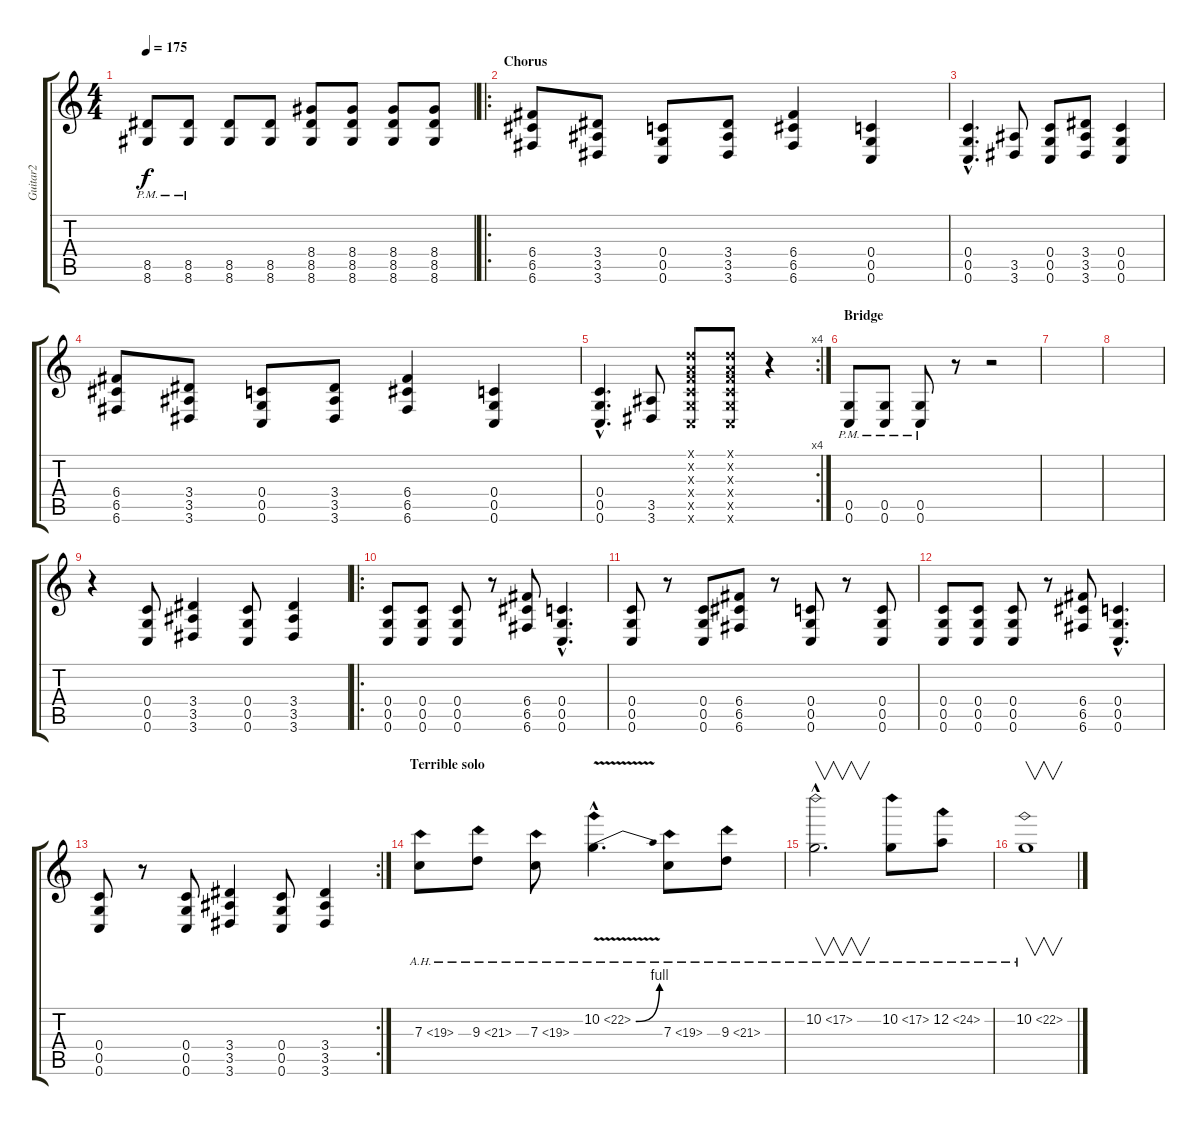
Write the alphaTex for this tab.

\track ("Guitar2" "Guitar2") {instrument distortionguitar}
\staff {score tabs}
\tuning (D4 A3 F3 C3 G2 C2) {hide}
\ts (4 4)
\tempo 175
\clef g2
\ks c
(8.5{pm} 8.6).8{dy f} (8.5{pm} 8.6).8 (8.5 8.6).8 (8.5 8.6).8 (8.4 8.5 8.6).8 (8.4 8.5 8.6).8 (8.4 8.5 8.6).8 (8.4 8.5 8.6).8 |
\ro
\section ("" "Chorus")
(6.4 6.5 6.6).8 (3.4 3.5 3.6).8 (0.4 0.5 0.6).8 (3.4 3.5 3.6).8 (6.4 6.5 6.6).4 (0.4 0.5 0.6).4 |
(0.4{hac} 0.5{hac} 0.6{hac}).4{d} (3.5 3.6).8 (0.4 0.5 0.6).8 (3.4 3.5 3.6).8 (0.4 0.5 0.6).4 |
(6.4 6.5 6.6).8 (3.4 3.5 3.6).8 (0.4 0.5 0.6).8 (3.4 3.5 3.6).8 (6.4 6.5 6.6).4 (0.4 0.5 0.6).4 |
\rc 4
(0.4{hac} 0.5{hac} 0.6{hac}).4{d} (3.5 3.6).8 (0.1{x} 0.2{x} 0.3{x} 0.4{x} 0.5{x} 0.6{x}).8 (0.1{x} 0.2{x} 0.3{x} 0.4{x} 0.5{x} 0.6{x}).8 r.4 |
\section ("" "Bridge")
(0.5{pm} 0.6{pm}).8 (0.5{pm} 0.6{pm}).8 (0.5{pm} 0.6{pm}).8 r.8 r.2 |
|
|
r.4 (0.4 0.5 0.6).8 (3.4 3.5 3.6).4 (0.4 0.5 0.6).8 (3.4 3.5 3.6).4 |
\ro
(0.4 0.5 0.6).8 (0.4 0.5 0.6).8 (0.4 0.5 0.6).8 r.8 (6.4 6.5 6.6).8 (0.4{hac} 0.5{hac} 0.6{hac}).4{d} |
(0.4 0.5 0.6).8 r.8 (0.4 0.5 0.6).8 (6.4 6.5 6.6).8 r.8 (0.4 0.5 0.6).8 r.8 (0.4 0.5 0.6).8 |
(0.4 0.5 0.6).8 (0.4 0.5 0.6).8 (0.4 0.5 0.6).8 r.8 (6.4 6.5 6.6).8 (0.4{hac} 0.5{hac} 0.6{hac}).4{d} |
\rc 2
(0.4 0.5 0.6).8 r.8 (0.4 0.5 0.6).8 (3.4 3.5 3.6).4 (0.4 0.5 0.6).8 (3.4 3.5 3.6).4 |
\section ("" "Terrible solo")
7.3{ah 12}.8{volume 14 balance 8} 9.3{ah 12}.8 7.3{ah 12}.8 10.2{be (bend 0 0 60 4) ah 12 v hac}.4{d} 7.3{ah 12}.8 9.3{ah 12}.8 |
10.2{ah 7 hac}.2{v d} 10.2{ah 7}.8 12.2{ah 12}.8 |
10.2{ah 12}.1{v}
